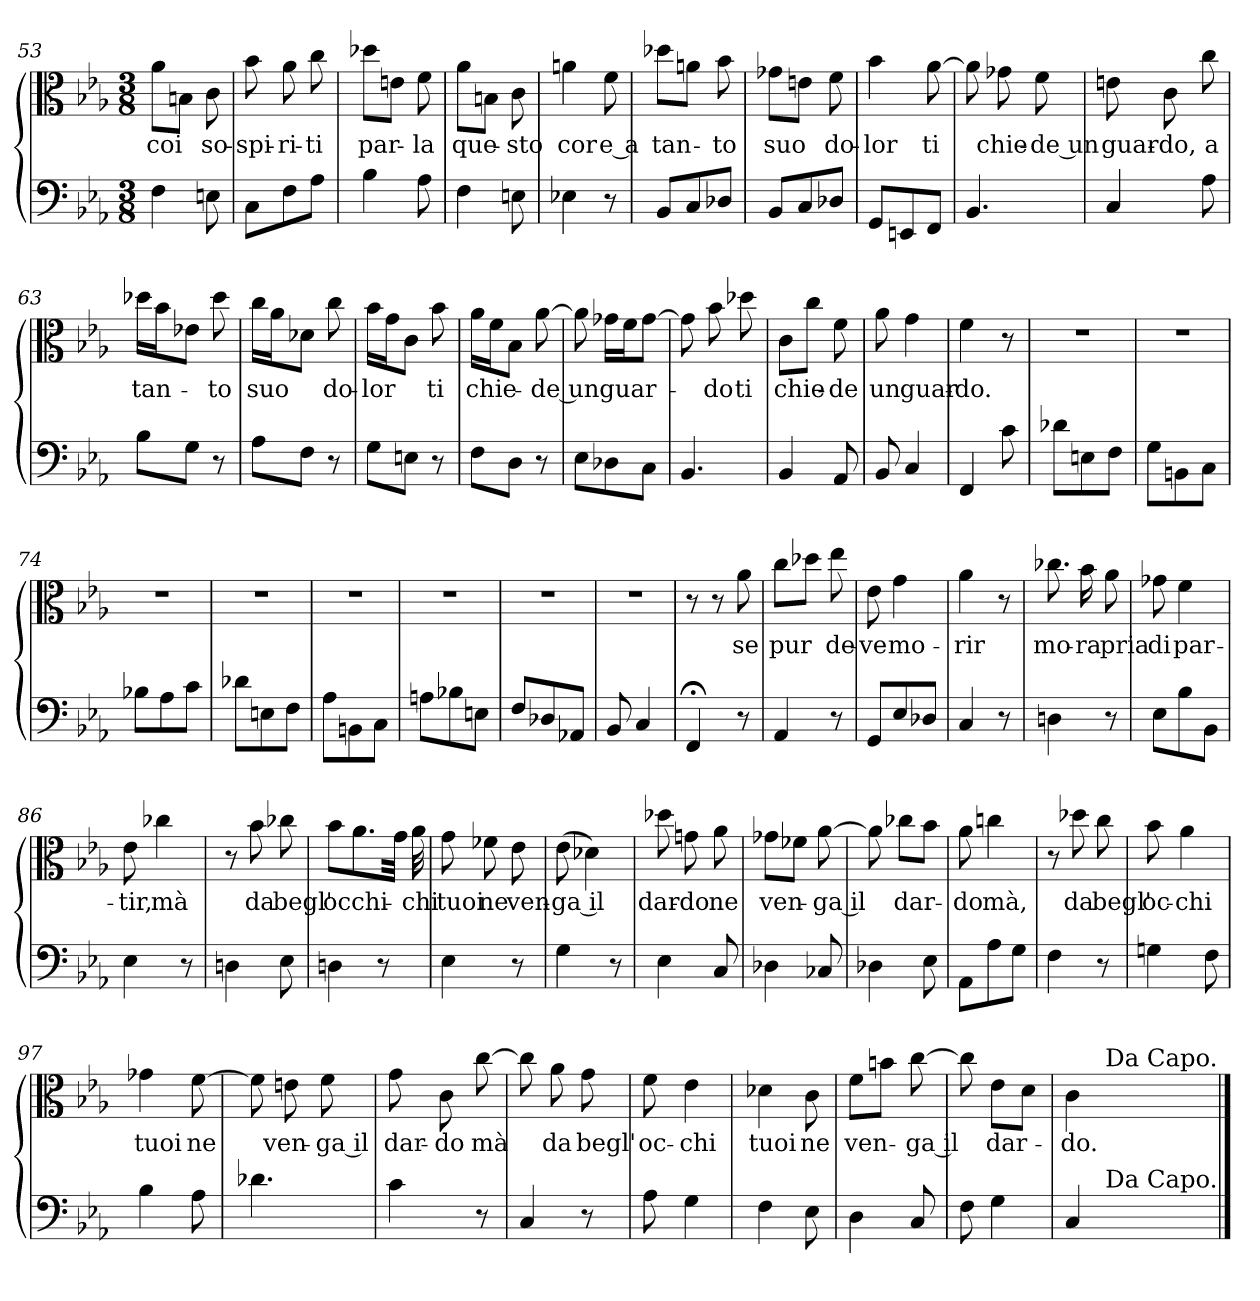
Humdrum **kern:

**kern	**kern	**text
*part1	*part1	*part1
*staff2	*staff1	*staff1
*clefF4	*clefC3	*
*k[b-e-a-]	*k[b-e-a-]	*
*M3/8	*M3/8	*
=53	=53	=53
4F	8a-L	coi
.	8BnJ	.
8En	8c	so-
!!LO:LB:g=z
=54	=54	=54
8CL	8b-	-spi-
8F	8a-	-ri-
8A-J	8cc	-ti
=55	=55	=55
4B-	8dd-XL	par-
.	8enJ	.
8A-	8f	-la
=56	=56	=56
4F	8a-L	que-
.	8BnJ	.
8En	8c	-sto
=57	=57	=57
4E-X	4an	cor
8r	8f	e a
=58	=58	=58
8BB-L	8dd-XL	tan-
8C	8anJ	.
8D-XJ	8b-	-to
=59	=59	=59
8BB-L	8g-XL	suo
8C	8enJ	.
8D-XJ	8f	do-
=60	=60	=60
8GGL	4b-	-lor
8EEn	.	.
8FFJ	[8a-	ti
!!LO:PB:g=z
=61	=61	=61
4.BB-	8a-]	.
.	8g-X	chie-
.	8f	-de un
=62	=62	=62
4C	8en	guar-
.	8c	-do,
8A-	8cc	a
=63	=63	=63
8B-L	16dd-XLL	tan-
.	16b-J	.
8GJ	8e-XJ	.
8r	8dd-	-to
=64	=64	=64
8A-L	16ccLL	suo
.	16a-J	.
8FJ	8d-XJ	.
8r	8cc	do-
=65	=65	=65
8GL	16b-LL	-lor
.	16gJ	.
8EnJ	8cJ	.
8r	8b-	ti
=66	=66	=66
8FL	16a-LL	chie-
.	16fJ	.
8DJ	8B-J	.
8r	[8a-	-de un
=67	=67	=67
8E-L	8a-]	.
8D-X	16g-XLL	guar-
.	16fJ	.
8CJ	[8g-J	.
!!LO:LB:g=z
=68	=68	=68
4.BB-	8g-j]	.
.	8b-	-do
.	8dd-X	ti
=69	=69	=69
4BB-	8cL	chie-
.	8ccJ	.
8AA-	8f	-de
=70	=70	=70
8BB-	8a-	un
4C	4g	guar-
=71	=71	=71
4FF	4f	-do.
8c	8r	.
=72	=72	=72
8d-XL	4.r	.
8En	.	.
8FJ	.	.
!!LO:LB:g=z
=73	=73	=73
8GL	4.r	.
8BBn	.	.
8CJ	.	.
=74	=74	=74
8B-XL	4.r	.
8A-	.	.
8cJ	.	.
=75	=75	=75
8d-XL	4.r	.
8En	.	.
8FJ	.	.
=76	=76	=76
8A-L	4.r	.
8BBn	.	.
8CJ	.	.
=77	=77	=77
8AnL	4.r	.
8B-X	.	.
8EnJ	.	.
=78	=78	=78
8FL	4.r	.
8D-X	.	.
8AA-XJ	.	.
=79	=79	=79
8BB-	4.r	.
4C	.	.
=80	=80	=80
4FF;<	8r	.
.	8r	.
8r	8a-	se
=81	=81	=81
4AA-	8ccL	pur
.	8dd-XJ	.
8r	8ee-	de-
=82	=82	=82
8GGL	8e-	-ve
8E-	4g	mo-
8D-XJ	.	.
=83	=83	=83
4C	4a-	-rir
8r	8r	.
!!LO:LB:g=z
=84	=84	=84
4Dn	8.cc-X	mo-
.	16b-	-ra
8r	8a-	pria
=85	=85	=85
8E-L	8g-X	di
8B-	4f	par-
8BB-J	.	.
=86	=86	=86
4E-	8e-	-tir,
.	4cc-X	mà
8r	.	.
=87	=87	=87
4Dn	8r	.
.	8b-	da
8E-	8cc-X	begl'
=88	=88	=88
4Dn	8b-L	occhi-
.	8.a-	.
8r	.	.
.	32gJkk	.
.	32a-	-chi
=89	=89	=89
4E-	8g	tuoi
.	8f-X	ne
8r	8e-	ven-
=90	=90	=90
4G	(8e-	-ga il
.	4d-X)	.
8r	.	.
!!LO:PB:g=z
=91	=91	=91
4E-	8dd-X	dar-
.	8gn	-do
8C	8a-	ne
=92	=92	=92
4D-X	8g-XL	ven-
.	8f-J	.
8C-X	[8a-	-ga il
=93	=93	=93
4D-X	8a-]	.
.	8cc-XL	dar-
8E-	8b-J	.
=94	=94	=94
8AA-L	8a-	-do
8A-	4ccn	mà,
8GJ	.	.
=95	=95	=95
4F	8r	.
.	8dd-X	da
8r	8cc	begl'
=96	=96	=96
4Gn	8b-	oc-
.	4a-	-chi
8F	.	.
=97	=97	=97
4B-	4g-X	tuoi
8A-	[8f	ne
!!LO:LB:g=z
=98	=98	=98
4.d-X	8f]	.
.	8en	ven-
.	8f	-ga il
=99	=99	=99
4c	8g	dar-
.	8c	-do
8r	[8cc	mà
=100	=100	=100
4C	8cc]	.
.	8a-	da
8r	8g	begl'
=101	=101	=101
8A-	8f	oc-
4G	4e-	-chi
=102	=102	=102
4F	4d-X	tuoi
8E-	8c	ne
=103	=103	=103
4D	8fL	ven-
.	8bJ	.
8C	[8cc	-ga il
=104	=104	=104
8F	8cc]	.
4G	8e-L	dar-
.	8dJ	.
=105	=105	=105
*^	*^	*
4C	8.ryy	4c	8.ryy	-do.
!	!	!	!LO:TX:t=Da Capo.	!
!	!LO:TX:t=Da Capo.	!	!	!
.	16ryy	.	16ryy	.
*v	*v	*	*	*
*	*v	*v	*
==	==	==
*-	*-	*-
